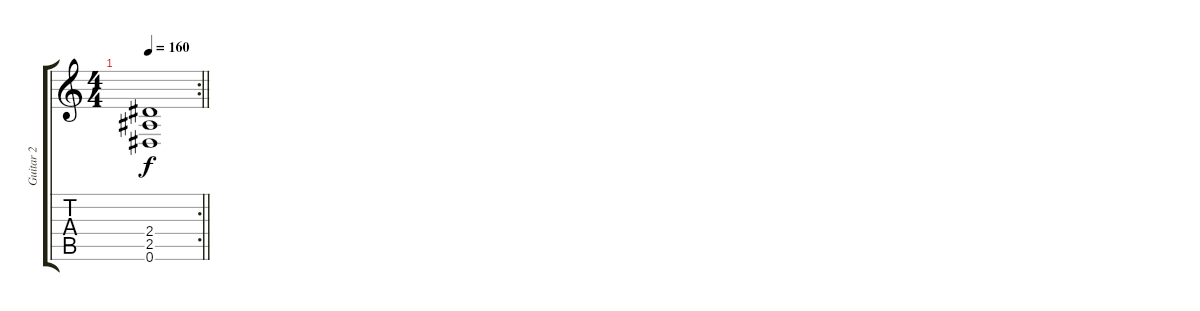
\track ("Guitar 2" "Guitar 2") {instrument distortionguitar}
\staff {score tabs}
\tuning (Eb4 Bb3 Gb3 Db3 Ab2 Eb2) {hide}
\rc 2
\ts (4 4)
\tempo 160
\clef g2
\barLineRight lightlight
\ks c
(2.4{t} 2.5{t} 0.6{t}).1{dy f}
